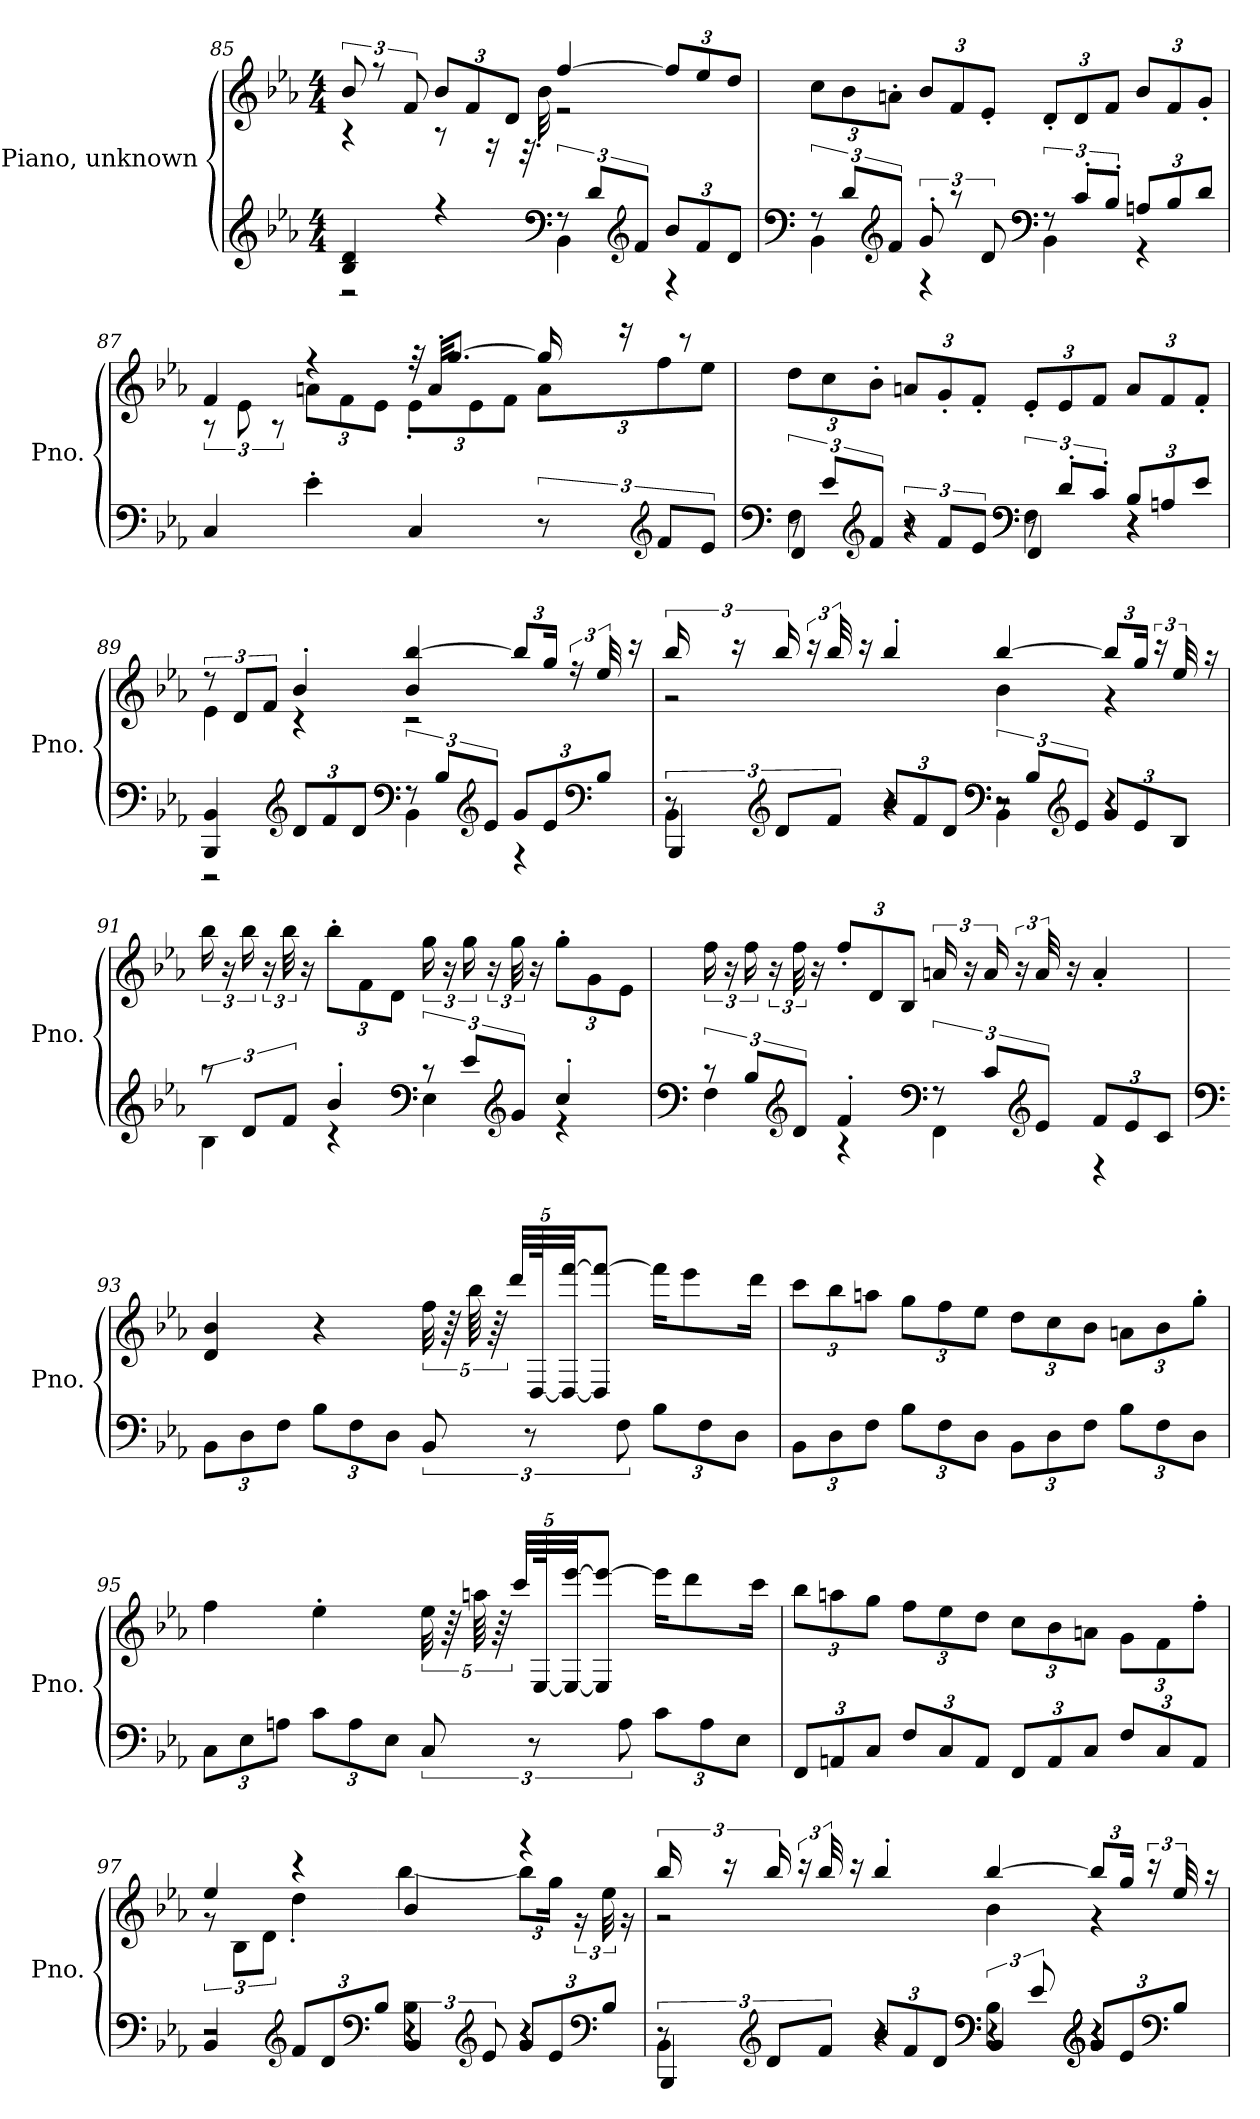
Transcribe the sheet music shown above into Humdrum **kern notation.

**kern	**kern
*part1	*part1
*staff2	*staff1
*I"Piano, unknown	*
*I'Pno.	*
!!LO:LB:g=z
*clefG2	*clefG2
*k[b-e-a-]	*k[b-e-a-]
*M4/4	*M4/4
=85	=85
*^	*^
4B-/ 4d/	2r	12b-/	4r
.	.	12r	.
.	.	12f/	.
*	*	*Xbrackettup	*
4r	.	12b-/L	8r
.	.	12f/	.
.	.	.	16r
.	.	12d/J	.
.	.	.	32r
.	.	.	32b-'\
*clefF4	*	*	*
12r	4BB-\	[4ff/	2r
12d/L	.	.	.
*clefG2	*	*	*
12f/J	.	.	.
*Xbrackettup	*	*	*
12b-/L	4r	12ff/L]	.
12f/	.	12ee-/	.
12d/J	.	12dd/J	.
*	*	*v	*v
=86	=86	=86
*clefF4	*	*
*brackettup	*	*
12r	4BB-\	12cc\L
12d/L	.	12b-\
*clefG2	*	*
12f/J	.	12an'\J
12g'/	4r	12b-/L
12r	.	12f/
12d/	.	12e-'/J
*clefF4	*	*
12r	4BB-\	12d'/L
12c'/L	.	12d/
12B-'/J	.	12f/J
*Xbrackettup	*	*
12An/L	4r	12b-/L
12B-/	.	12f/
12d/J	.	12g'/J
*v	*v	*
!!LO:LB:g=z
=87	=87
*	*^
*	*	*brackettup
4C/	4f/	12r
.	.	12e-\
.	.	12r
*	*	*Xbrackettup
4e-'\	4r	12an\L
.	.	12f\
.	.	12e-\J
4C/	32r	12e-'\L
.	32a'/KKL	.
.	[8.gg/J	.
.	.	12e-\
.	.	12f\J
*brackettup	*	*
12r	16gg/]	12a\L
.	16r	.
*clefG2	*	*
12f/L	.	12ff\
.	8r	.
12e-/J	.	12ee-\J
*	*v	*v
=88	=88
*clefF4	*
*^	*
*	*^	*
12r	4F\	4FF/	12dd\L
12e-/L	.	.	12cc\
*clefG2	*	*	*
12f/J	.	.	12b-'\J
12r	4r	4r	12an/L
12f/L	.	.	12g'/
12e-/J	.	.	12f'/J
*clefF4	*	*	*
12r	4F\	4FF/	12e-'/L
12d'/L	.	.	12e-/
12c'/J	.	.	12f/J
*Xbrackettup	*	*	*
12B-/L	4r	4r	12a/L
12An/	.	.	12f/
12e-/J	.	.	12f'/J
*	*v	*v	*
!!LO:PB:g=z
=89	=89	=89
*	*	*brackettup
*	*	*^
4BBB-/ 4BB-/	2r	12r	4e-\
.	.	12d/L	.
.	.	12f/J	.
*clefG2	*	*	*
12d/L	.	4b-'/	4r
12f/	.	.	.
12d/J	.	.	.
*clefF4	*	*	*
*brackettup	*	*	*
12r	4BB-\	4b-/ [4bb-/	2r
12B-/L	.	.	.
*clefG2	*	*	*
12e-/J	.	.	.
*Xbrackettup	*	*Xbrackettup	*
12g/L	4r	12bb-/L]	.
12e-/	.	24gg/Jk	.
*	*	*brackettup	*
.	.	24r	.
*clefF4	*	*	*
12B-/J	.	48ee-/	.
.	.	16r	.
*v	*v	*	*
=90	=90	=90
*brackettup	*	*
*^	*	*
*	*^	*	*
12r	4BB-\	4BBB-/	24bb-/	2r
.	.	.	24r	.
*clefG2	*	*	*	*
12d/L	.	.	24bb-/	.
.	.	.	24r	.
12f/J	.	.	48bb-/	.
.	.	.	16r	.
*Xbrackettup	*	*	*	*
12b-/L	4r	4r	4bb-'/	.
12f/	.	.	.	.
12d/J	.	.	.	.
*clefF4	*	*	*	*
*brackettup	*	*	*	*
12r	4BB-\	2r	[4bb-/	4b-\
12B-/L	.	.	.	.
*clefG2	*	*	*	*
12e-/J	.	.	.	.
*Xbrackettup	*	*	*Xbrackettup	*
12g/L	4r	.	12bb-/L]	4r
12e-/	.	.	24gg/Jk	.
*	*	*	*brackettup	*
.	.	.	24r	.
12B-/J	.	.	48ee-/	.
.	.	.	16r	.
*v	*v	*v	*	*
*	*v	*v
!!LO:LB:g=z
=91	=91
*brackettup	*
*^	*
12r	4B-\	24bb-\
.	.	24r
12d/L	.	24bb-\
.	.	24r
12f/J	.	48bb-\
.	.	16r
*	*	*Xbrackettup
4b-'/	4r	12bb-'\L
.	.	12f\
.	.	12d\J
*clefF4	*	*
*	*	*brackettup
12r	4E-\	24gg\
.	.	24r
12e-/L	.	24gg\
.	.	24r
*clefG2	*	*
12g/J	.	48gg\
.	.	16r
*	*	*Xbrackettup
4cc'/	4r	12gg'\L
.	.	12g\
.	.	12e-\J
=92	=92	=92
*clefF4	*	*
*	*	*brackettup
12r	4F\	24ff\
.	.	24r
12B-/L	.	24ff\
.	.	24r
*clefG2	*	*
12d/J	.	48ff\
.	.	16r
*	*	*Xbrackettup
4f'/	4r	12ff'/L
.	.	12d/
.	.	12B-/J
*clefF4	*	*
*	*	*brackettup
12r	4FF\	24an/
.	.	24r
12c/L	.	24a/
.	.	24r
*clefG2	*	*
12e-/J	.	48a/
.	.	16r
*Xbrackettup	*	*
12f/L	4r	4a'/
12e-/	.	.
12c/J	.	.
*v	*v	*
!!LO:LB:g=z
=93	=93
*clefF4	*
12BB-\L	4d/ 4b-/
12D\	.
12F\J	.
12B-\L	4r
12F\	.
12D\J	.
*brackettup	*
12BB-/	40ff\
.	80r
.	80bb-\
.	80r
.	40ddd/LLL
12r	.
.	[80D/K
.	40D/_ [40fff/JJ
.	8D/] 8fff/_J
12F\	.
*Xbrackettup	*
12B-\L	16fff\KL]
.	8eee-\
12F\	.
12D\J	.
.	16ddd\Jk
=94	=94
*	*Xbrackettup
12BB-\L	12ccc\L
12D\	12bb-\
12F\J	12aan\J
12B-\L	12gg\L
12F\	12ff\
12D\J	12ee-\J
12BB-\L	12dd\L
12D\	12cc\
12F\J	12b-\J
12B-\L	12an\L
12F\	12b-\
12D\J	12gg'\J
!!LO:LB:g=z
=95	=95
12C\L	4ff\
12E-\	.
12An\J	.
12c\L	4ee-'\
12A\	.
12E-\J	.
*brackettup	*brackettup
12C/	40ee-\
.	80r
.	80aan\
.	80r
.	40ccc/LLL
12r	.
.	[80E-/K
.	40E-/_ [40eee-/JJ
.	8E-/] 8eee-/_J
12A\	.
*Xbrackettup	*
12c\L	16eee-\KL]
.	8ddd\
12A\	.
12E-\J	.
.	16ccc\Jk
=96	=96
*	*Xbrackettup
12FF/L	12bb-\L
12AAn/	12aan\
12C/J	12gg\J
12F/L	12ff\L
12C/	12ee-\
12AA/J	12dd\J
12FF/L	12cc\L
12AA/	12b-\
12C/J	12an\J
12F/L	12g\L
12C/	12f\
12AA/J	12ff'\J
!!LO:LB:g=z
=97	=97
*^	*^
*	*^	*	*
*	*	*	*	*brackettup
4BB-/	2r	2r	4ee-/	12r
.	.	.	.	12B-\L
.	.	.	.	12d\J
*clefG2	*	*	*	*
12f/L	.	.	4r	4dd'\
12d/	.	.	.	.
*clefF4	*	*	*	*
12B-/J	.	.	.	.
*brackettup	*	*	*	*
6r	4B-\	4BB-/	4b-/	[4bb-\
*clefG2	*	*	*	*
12e-/	.	.	.	.
*Xbrackettup	*	*	*	*Xbrackettup
12g/L	4r	4r	4r	12bb-\L]
12e-/	.	.	.	24gg\Jk
*	*	*	*	*brackettup
.	.	.	.	24r
*clefF4	*	*	*	*
12B-/J	.	.	.	48ee-\
.	.	.	.	16r
=98	=98	=98	=98	=98
*brackettup	*	*	*	*
12r	4BB-\	4BBB-/	24bb-/	2r
.	.	.	24r	.
*clefG2	*	*	*	*
12d/L	.	.	24bb-/	.
.	.	.	24r	.
12f/J	.	.	48bb-/	.
.	.	.	16r	.
*Xbrackettup	*	*	*	*
12b-/L	4r	4r	4bb-'/	.
12f/	.	.	.	.
12d/J	.	.	.	.
*clefF4	*	*	*	*
*brackettup	*	*	*	*
6r	4B-\	4BB-/	[4bb-/	4b-\
12e-/	.	.	.	.
*clefG2	*	*	*	*
*Xbrackettup	*	*	*Xbrackettup	*
12g/L	4r	4r	12bb-/L]	4r
12e-/	.	.	24gg/Jk	.
*	*	*	*brackettup	*
.	.	.	24r	.
*clefF4	*	*	*	*
12B-/J	.	.	48ee-/	.
.	.	.	16r	.
*v	*v	*v	*	*
*	*v	*v
=	=
*-	*-
